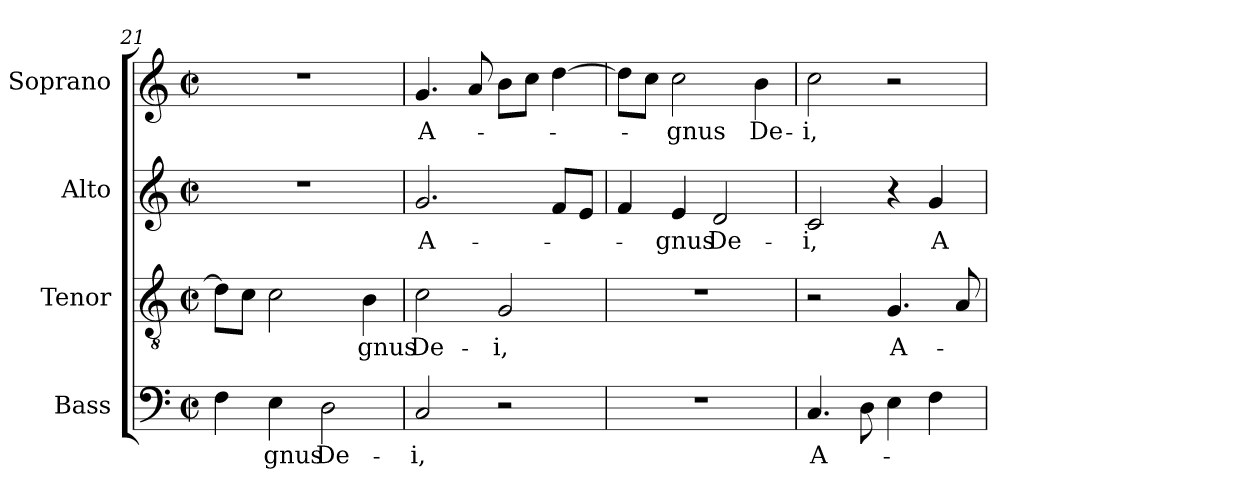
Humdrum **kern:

**kern	**text	**kern	**text	**kern	**text	**kern	**text
*part4	*part4	*part3	*part3	*part2	*part2	*part1	*part1
*staff4	*staff4	*staff3	*staff3	*staff2	*staff2	*staff1	*staff1
*I"Bass	*	*I"Tenor	*	*I"Alto	*	*I"Soprano	*
*clefF4	*	*clefGv2	*	*clefG2	*	*clefG2	*
*k[]	*	*k[]	*	*k[]	*	*k[]	*
*C:	*	*C:	*	*C:	*	*C:	*
*M2/2	*	*M2/2	*	*M2/2	*	*M2/2	*
*met(c|)	*	*met(c|)	*	*met(c|)	*	*met(c|)	*
=21	=21	=21	=21	=21	=21	=21	=21
4F\	.	8d\L]	.	1r	.	1r	.
.	.	8c\J	.	.	.	.	.
4E\	-gnus	2c\	.	.	.	.	.
2D\	De-	.	.	.	.	.	.
.	.	4B\	-gnus	.	.	.	.
=22	=22	=22	=22	=22	=22	=22	=22
2C/	-i,	2c\	De-	2.g/	A-	4.g/	A-
.	.	.	.	.	.	8a/	.
2r	.	2G/	-i,	.	.	8b\L	.
.	.	.	.	.	.	8cc\J	.
.	.	.	.	8f/L	.	[4dd\	.
.	.	.	.	8e/J	.	.	.
=23	=23	=23	=23	=23	=23	=23	=23
1r	.	1r	.	4f/	.	8dd\L]	.
.	.	.	.	.	.	8cc\J	.
.	.	.	.	4e/	-gnus	2cc\	-gnus
.	.	.	.	2d/	De-	.	.
.	.	.	.	.	.	4b\	De-
=24	=24	=24	=24	=24	=24	=24	=24
4.C/	A-	2r	.	2c/	-i,	2cc\	-i,
8D\	.	.	.	.	.	.	.
4E\	.	4.G/	A-	4r	.	2r	.
4F\	.	.	.	4g/	A-	.	.
.	.	8A/	.	.	.	.	.
=	=	=	=	=	=	=	=
*-	*-	*-	*-	*-	*-	*-	*-
